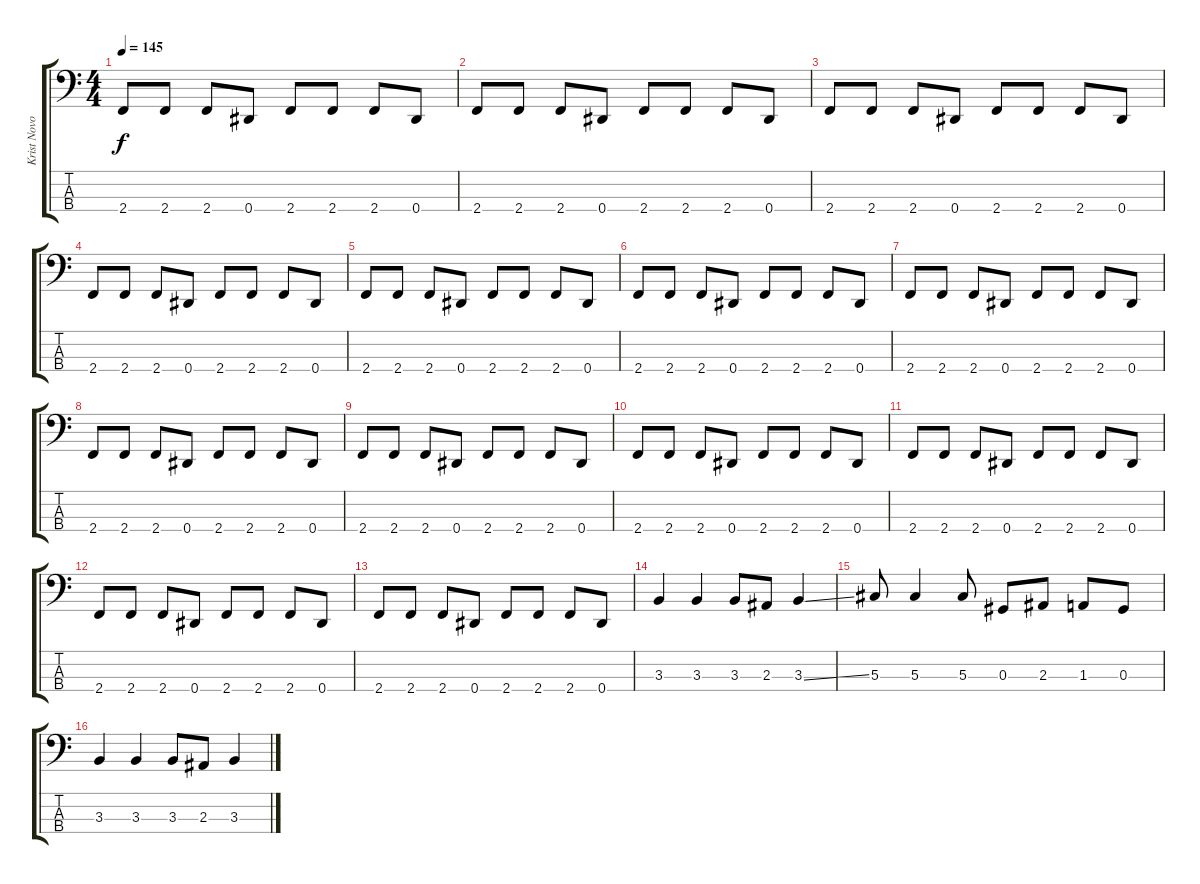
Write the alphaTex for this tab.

\track ("Krist Novoselic" "Krist Novo") {instrument electricbassfinger}
\staff {score tabs}
\tuning (Gb2 Db2 Ab1 Eb1) {hide}
\ts (4 4)
\tempo 145
\clef f4
\ks c
2.4.8{dy f} 2.4.8 2.4.8 0.4.8 2.4.8 2.4.8 2.4.8 0.4.8 |
2.4.8 2.4.8 2.4.8 0.4.8 2.4.8 2.4.8 2.4.8 0.4.8 |
2.4.8 2.4.8 2.4.8 0.4.8 2.4.8 2.4.8 2.4.8 0.4.8 |
2.4.8 2.4.8 2.4.8 0.4.8 2.4.8 2.4.8 2.4.8 0.4.8 |
2.4.8 2.4.8 2.4.8 0.4.8 2.4.8 2.4.8 2.4.8 0.4.8 |
2.4.8 2.4.8 2.4.8 0.4.8 2.4.8 2.4.8 2.4.8 0.4.8 |
2.4.8 2.4.8 2.4.8 0.4.8 2.4.8 2.4.8 2.4.8 0.4.8 |
2.4.8 2.4.8 2.4.8 0.4.8 2.4.8 2.4.8 2.4.8 0.4.8 |
2.4.8 2.4.8 2.4.8 0.4.8 2.4.8 2.4.8 2.4.8 0.4.8 |
2.4.8 2.4.8 2.4.8 0.4.8 2.4.8 2.4.8 2.4.8 0.4.8 |
2.4.8 2.4.8 2.4.8 0.4.8 2.4.8 2.4.8 2.4.8 0.4.8 |
2.4.8 2.4.8 2.4.8 0.4.8 2.4.8 2.4.8 2.4.8 0.4.8 |
2.4.8 2.4.8 2.4.8 0.4.8 2.4.8 2.4.8 2.4.8 0.4.8 |
3.3.4 3.3.4 3.3.8 2.3.8 3.3{ss}.4 |
5.3.8 5.3.4 5.3.8 0.3.8 2.3.8 1.3.8 0.3.8 |
3.3.4 3.3.4 3.3.8 2.3.8 3.3{ss}.4
